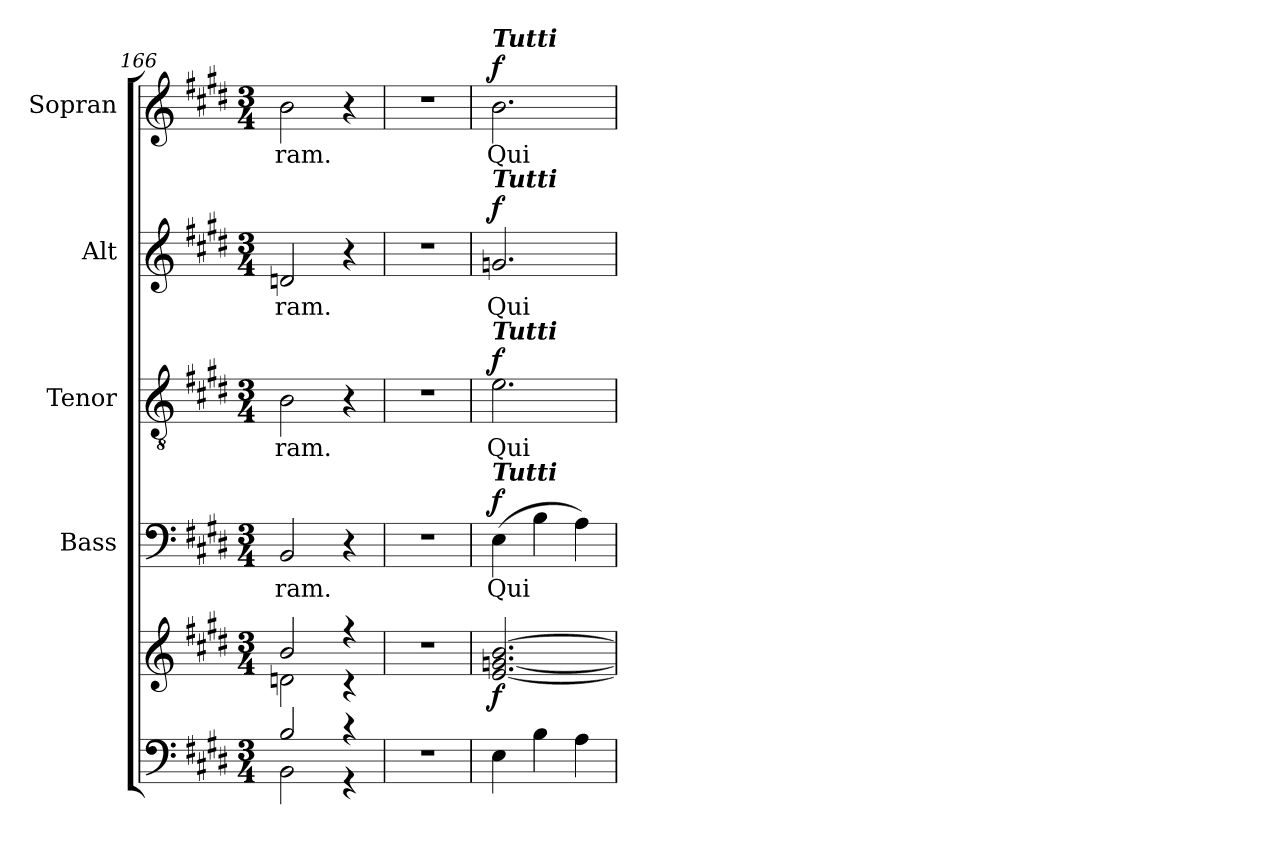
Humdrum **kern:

**kern	**kern	**dynam	**kern	**text	**dynam	**kern	**text	**dynam	**kern	**text	**dynam	**kern	**text	**dynam
*part5	*part5	*part5	*part4	*part4	*part4	*part3	*part3	*part3	*part2	*part2	*part2	*part1	*part1	*part1
*staff6	*staff5	*staff5/6	*staff4	*staff4	*staff4	*staff3	*staff3	*staff3	*staff2	*staff2	*staff2	*staff1	*staff1	*staff1
*	*	*	*I"Bass	*	*	*I"Tenor	*	*	*I"Alt	*	*	*I"Sopran	*	*
*	*	*	*I'B.	*	*	*I'T.	*	*	*I'A.	*	*	*I'S.	*	*
*clefF4	*clefG2	*	*clefF4	*	*	*clefGv2	*	*	*clefG2	*	*	*clefG2	*	*
*k[f#c#g#d#]	*k[f#c#g#d#]	*	*k[f#c#g#d#]	*	*	*k[f#c#g#d#]	*	*	*k[f#c#g#d#]	*	*	*k[f#c#g#d#]	*	*
*E:	*E:	*	*E:	*	*	*E:	*	*	*E:	*	*	*E:	*	*
*M3/4	*M3/4	*	*M3/4	*	*	*M3/4	*	*	*M3/4	*	*	*M3/4	*	*
=166	=166	=166	=166	=166	=166	=166	=166	=166	=166	=166	=166	=166	=166	=166
*^	*^	*	*	*	*	*	*	*	*	*	*	*	*	*
!	!	!	!	!	!	!LO:LY:b	!	!	!LO:LY:b	!	!	!LO:LY:b	!	!	!LO:LY:b	!
2B/	2BB\	2b/	2dn\	.	2BB/	-ram.	.	2B\	-ram.	.	2dn/	-ram.	.	2b\	-ram.	.
4r	4r	4r	4r	.	4r	.	.	4r	.	.	4r	.	.	4r	.	.
*v	*v	*	*	*	*	*	*	*	*	*	*	*	*	*	*	*
*	*v	*v	*	*	*	*	*	*	*	*	*	*	*	*	*
=167	=167	=167	=167	=167	=167	=167	=167	=167	=167	=167	=167	=167	=167	=167
2.r	2.r	.	2.r	.	.	2.r	.	.	2.r	.	.	2.r	.	.
=168	=168	=168	=168	=168	=168	=168	=168	=168	=168	=168	=168	=168	=168	=168
!	!	!	!	!	!	!	!	!	!	!	!	!LO:TX:a:Bi:t=Tutti	!	!
!	!	!	!	!	!	!	!	!	!LO:TX:a:Bi:t=Tutti	!	!	!	!	!
!	!	!	!	!	!	!LO:TX:a:Bi:t=Tutti	!	!	!	!	!	!	!	!
!	!	!	!LO:TX:a:Bi:t=Tutti	!	!	!	!	!	!	!	!	!	!	!
!	!	!LO:DY:b	!	!LO:LY:b	!LO:DY:a	!	!LO:LY:b	!LO:DY:a	!	!LO:LY:b	!LO:DY:a	!	!LO:LY:b	!LO:DY:a
4E\	[2.e/ [2.gn/ [2.b/	f	(>4E\	Qui	f	2.e\	Qui	f	2.gn/	Qui	f	2.b\	Qui	f
4B\	.	.	4B\	.	.	.	.	.	.	.	.	.	.	.
4A\	.	.	4A\)	.	.	.	.	.	.	.	.	.	.	.
=	=	=	=	=	=	=	=	=	=	=	=	=	=	=
*-	*-	*-	*-	*-	*-	*-	*-	*-	*-	*-	*-	*-	*-	*-
